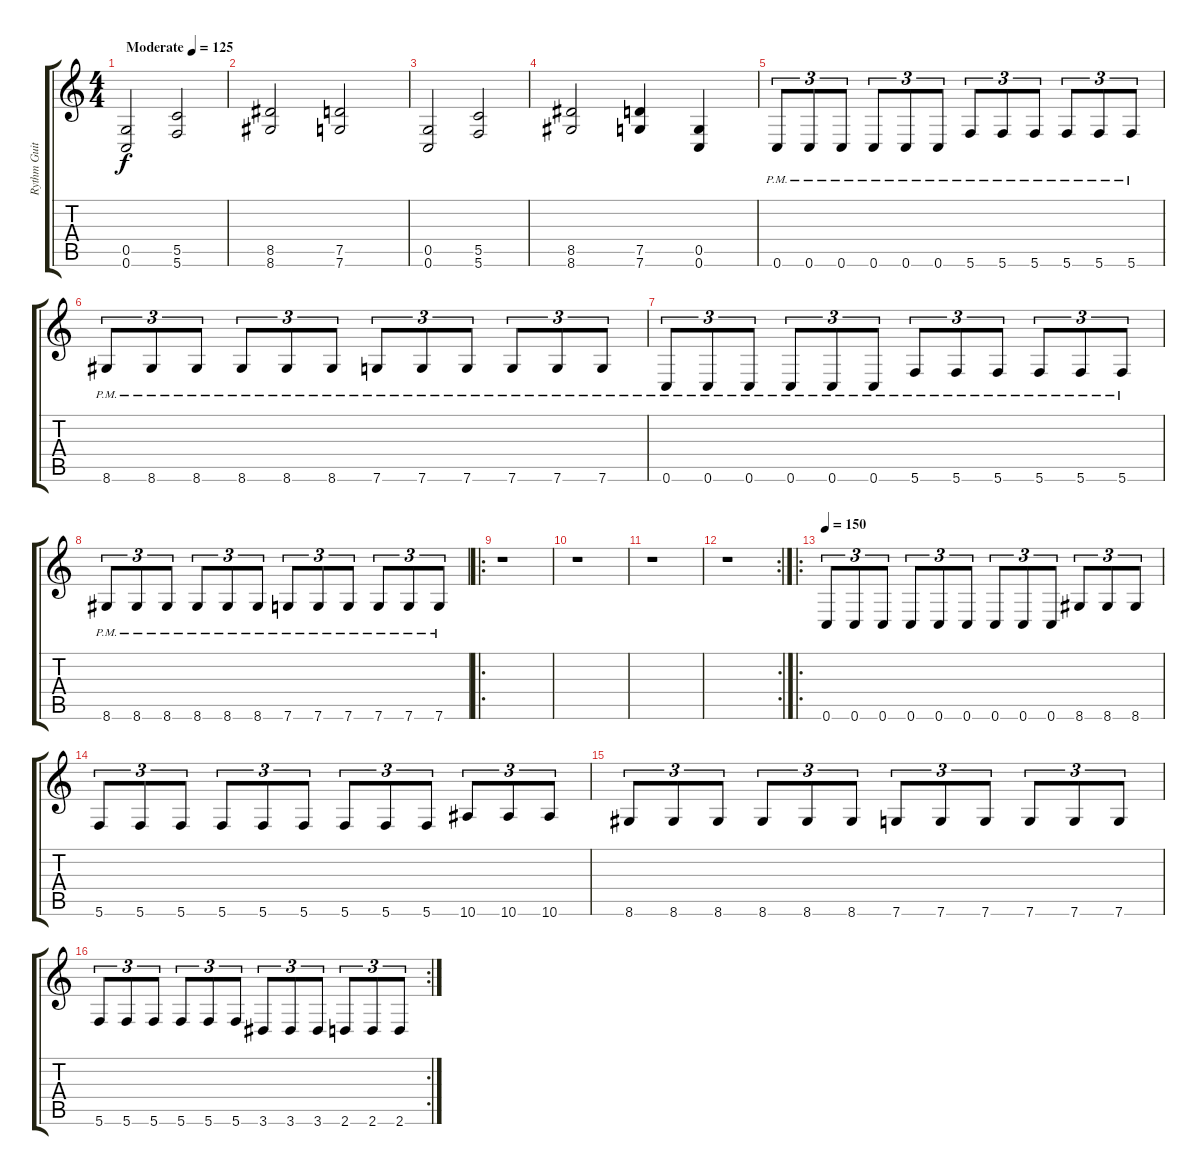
\track ("Rythm Guitar" "Rythm Guit") {instrument distortionguitar}
\staff {score tabs}
\tuning (D4 A3 F3 C3 G2 C2) {hide}
\ts (4 4)
\tempo (125 "Moderate")
\clef g2
\ks c
(0.5 0.6).2{dy f instrument distortionguitar} (5.5 5.6).2 |
(8.5 8.6).2 (7.5 7.6).2 |
(0.5 0.6).2 (5.5 5.6).2 |
(8.5 8.6).2 (7.5 7.6).4 (0.5 0.6).4 |
0.6{pm}.8{tu (3 2)} 0.6{pm}.8{tu (3 2)} 0.6{pm}.8{tu (3 2)} 0.6{pm}.8{tu (3 2)} 0.6{pm}.8{tu (3 2)} 0.6{pm}.8{tu (3 2)} 5.6{pm}.8{tu (3 2)} 5.6{pm}.8{tu (3 2)} 5.6{pm}.8{tu (3 2)} 5.6{pm}.8{tu (3 2)} 5.6{pm}.8{tu (3 2)} 5.6{pm}.8{tu (3 2)} |
8.6{pm}.8{tu (3 2)} 8.6{pm}.8{tu (3 2)} 8.6{pm}.8{tu (3 2)} 8.6{pm}.8{tu (3 2)} 8.6{pm}.8{tu (3 2)} 8.6{pm}.8{tu (3 2)} 7.6{pm}.8{tu (3 2)} 7.6{pm}.8{tu (3 2)} 7.6{pm}.8{tu (3 2)} 7.6{pm}.8{tu (3 2)} 7.6{pm}.8{tu (3 2)} 7.6{pm}.8{tu (3 2)} |
0.6{pm}.8{tu (3 2)} 0.6{pm}.8{tu (3 2)} 0.6{pm}.8{tu (3 2)} 0.6{pm}.8{tu (3 2)} 0.6{pm}.8{tu (3 2)} 0.6{pm}.8{tu (3 2)} 5.6{pm}.8{tu (3 2)} 5.6{pm}.8{tu (3 2)} 5.6{pm}.8{tu (3 2)} 5.6{pm}.8{tu (3 2)} 5.6{pm}.8{tu (3 2)} 5.6{pm}.8{tu (3 2)} |
8.6{pm}.8{tu (3 2)} 8.6{pm}.8{tu (3 2)} 8.6{pm}.8{tu (3 2)} 8.6{pm}.8{tu (3 2)} 8.6{pm}.8{tu (3 2)} 8.6{pm}.8{tu (3 2)} 7.6{pm}.8{tu (3 2)} 7.6{pm}.8{tu (3 2)} 7.6{pm}.8{tu (3 2)} 7.6{pm}.8{tu (3 2)} 7.6{pm}.8{tu (3 2)} 7.6{pm}.8{tu (3 2)} |
\ro
r.1 |
r.1 |
r.1 |
\rc 2
r.1 |
\ro
\tempo 150
0.6.8{tu (3 2)} 0.6.8{tu (3 2)} 0.6.8{tu (3 2)} 0.6.8{tu (3 2)} 0.6.8{tu (3 2)} 0.6.8{tu (3 2)} 0.6.8{tu (3 2)} 0.6.8{tu (3 2)} 0.6.8{tu (3 2)} 8.6.8{tu (3 2)} 8.6.8{tu (3 2)} 8.6.8{tu (3 2)} |
5.6.8{tu (3 2)} 5.6.8{tu (3 2)} 5.6.8{tu (3 2)} 5.6.8{tu (3 2)} 5.6.8{tu (3 2)} 5.6.8{tu (3 2)} 5.6.8{tu (3 2)} 5.6.8{tu (3 2)} 5.6.8{tu (3 2)} 10.6.8{tu (3 2)} 10.6.8{tu (3 2)} 10.6.8{tu (3 2)} |
8.6.8{tu (3 2)} 8.6.8{tu (3 2)} 8.6.8{tu (3 2)} 8.6.8{tu (3 2)} 8.6.8{tu (3 2)} 8.6.8{tu (3 2)} 7.6.8{tu (3 2)} 7.6.8{tu (3 2)} 7.6.8{tu (3 2)} 7.6.8{tu (3 2)} 7.6.8{tu (3 2)} 7.6.8{tu (3 2)} |
\rc 2
5.6.8{tu (3 2)} 5.6.8{tu (3 2)} 5.6.8{tu (3 2)} 5.6.8{tu (3 2)} 5.6.8{tu (3 2)} 5.6.8{tu (3 2)} 3.6.8{tu (3 2)} 3.6.8{tu (3 2)} 3.6.8{tu (3 2)} 2.6.8{tu (3 2)} 2.6.8{tu (3 2)} 2.6.8{tu (3 2)}
